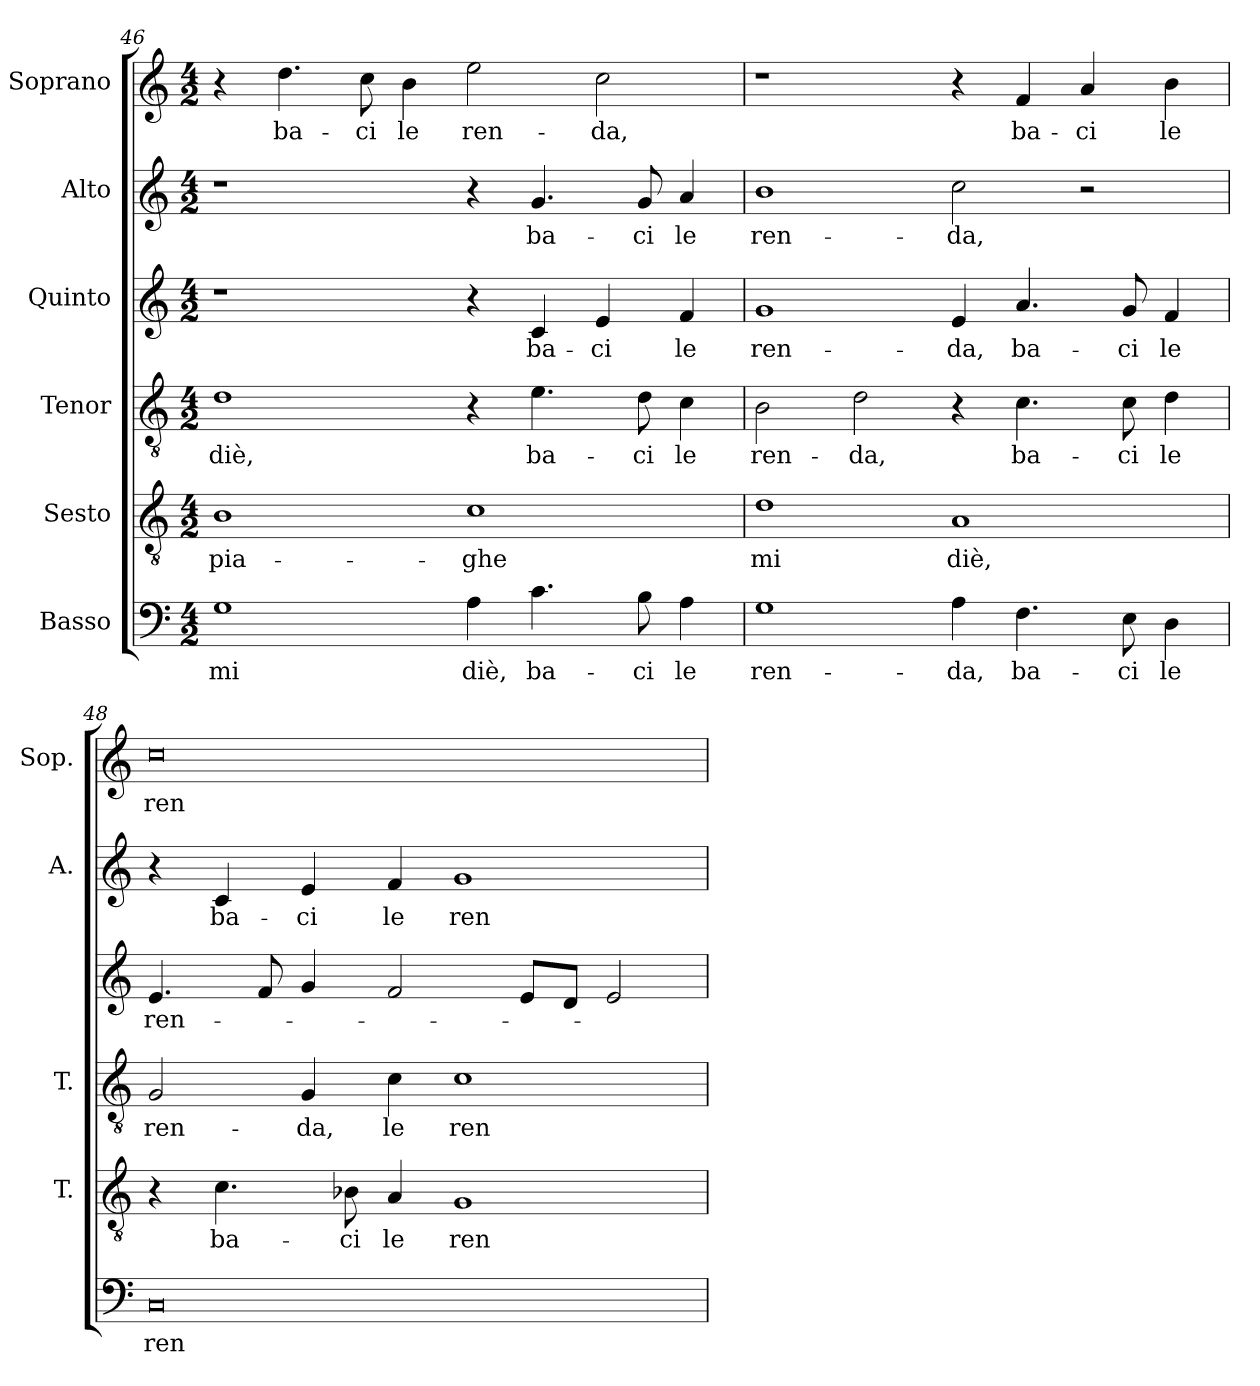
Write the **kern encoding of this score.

**kern	**text	**kern	**text	**kern	**text	**kern	**text	**kern	**text	**kern	**text
*part6	*part6	*part5	*part5	*part4	*part4	*part3	*part3	*part2	*part2	*part1	*part1
*staff6	*staff6	*staff5	*staff5	*staff4	*staff4	*staff3	*staff3	*staff2	*staff2	*staff1	*staff1
*I"Basso	*	*I"Sesto	*	*I"Tenor	*	*I"Quinto	*	*I"Alto	*	*I"Soprano	*
*	*	*I'T.	*	*I'T.	*	*	*	*I'A.	*	*I'Sop.	*
!!LO:LB:g=z
*clefF4	*	*clefGv2	*	*clefGv2	*	*clefG2	*	*clefG2	*	*clefG2	*
*	*	*ITrd7c12	*	*ITrd7c12	*	*	*	*	*	*	*
*k[]	*	*k[]	*	*k[]	*	*k[]	*	*k[]	*	*k[]	*
*C:	*	*C:	*	*C:	*	*C:	*	*C:	*	*C:	*
*M4/2	*	*M4/2	*	*M4/2	*	*M4/2	*	*M4/2	*	*M4/2	*
=46	=46	=46	=46	=46	=46	=46	=46	=46	=46	=46	=46
!	!LO:LY:b:color=#000000	!	!	!	!	!	!	!	!	!	!
!	!	!	!LO:LY:b:color=#000000	!	!	!	!	!	!	!	!
!	!	!	!	!	!LO:LY:b:color=#000000	!	!	!	!	!	!
1Gi	mi	1BBi	pia-	1Di	diè,	1r	.	1r	.	4r	.
!	!	!	!	!	!	!	!	!	!	!	!LO:LY:b:color=#000000
.	.	.	.	.	.	.	.	.	.	4.ddi\	ba-
!	!	!	!	!	!	!	!	!	!	!	!LO:LY:b:color=#000000
.	.	.	.	.	.	.	.	.	.	8cci\	-ci
!	!	!	!	!	!	!	!	!	!	!	!LO:LY:b:color=#000000
.	.	.	.	.	.	.	.	.	.	4bi\	le
!	!LO:LY:b:color=#000000	!	!	!	!	!	!	!	!	!	!
!	!	!	!LO:LY:b:color=#000000	!	!	!	!	!	!	!	!
!	!	!	!	!	!	!	!	!	!	!	!LO:LY:b:color=#000000
4Ai\	diè,	1Ci	-ghe	4r	.	4r	.	4r	.	2eei\	ren-
!	!LO:LY:b:color=#000000	!	!	!	!	!	!	!	!	!	!
!	!	!	!	!	!LO:LY:b:color=#000000	!	!	!	!	!	!
!	!	!	!	!	!	!	!LO:LY:b:color=#000000	!	!	!	!
!	!	!	!	!	!	!	!	!	!LO:LY:b:color=#000000	!	!
4.ci\	ba-	.	.	4.Ei\	ba-	4ci/	ba-	4.gi/	ba-	.	.
!	!	!	!	!	!	!	!LO:LY:b:color=#000000	!	!	!	!
!	!	!	!	!	!	!	!	!	!	!	!LO:LY:b:color=#000000
.	.	.	.	.	.	4ei/	-ci	.	.	2cci\	-da,
!	!LO:LY:b:color=#000000	!	!	!	!	!	!	!	!	!	!
!	!	!	!	!	!LO:LY:b:color=#000000	!	!	!	!	!	!
!	!	!	!	!	!	!	!	!	!LO:LY:b:color=#000000	!	!
8Bi\	-ci	.	.	8Di\	-ci	.	.	8gi/	-ci	.	.
!	!LO:LY:b:color=#000000	!	!	!	!	!	!	!	!	!	!
!	!	!	!	!	!LO:LY:b:color=#000000	!	!	!	!	!	!
!	!	!	!	!	!	!	!LO:LY:b:color=#000000	!	!	!	!
!	!	!	!	!	!	!	!	!	!LO:LY:b:color=#000000	!	!
4Ai\	le	.	.	4Ci\	le	4fi/	le	4ai/	le	.	.
=47	=47	=47	=47	=47	=47	=47	=47	=47	=47	=47	=47
!	!LO:LY:b:color=#000000	!	!	!	!	!	!	!	!	!	!
!	!	!	!LO:LY:b:color=#000000	!	!	!	!	!	!	!	!
!	!	!	!	!	!LO:LY:b:color=#000000	!	!	!	!	!	!
!	!	!	!	!	!	!	!LO:LY:b:color=#000000	!	!	!	!
!	!	!	!	!	!	!	!	!	!LO:LY:b:color=#000000	!	!
1Gi	ren-	1Di	mi	2BBi\	ren-	1gi	ren-	1bi	ren-	1r	.
!	!	!	!	!	!LO:LY:b:color=#000000	!	!	!	!	!	!
.	.	.	.	2Di\	-da,	.	.	.	.	.	.
!	!LO:LY:b:color=#000000	!	!	!	!	!	!	!	!	!	!
!	!	!	!LO:LY:b:color=#000000	!	!	!	!	!	!	!	!
!	!	!	!	!	!	!	!LO:LY:b:color=#000000	!	!	!	!
!	!	!	!	!	!	!	!	!	!LO:LY:b:color=#000000	!	!
4Ai\	-da,	1AAi	diè,	4r	.	4ei/	-da,	2cci\	-da,	4r	.
!	!LO:LY:b:color=#000000	!	!	!	!	!	!	!	!	!	!
!	!	!	!	!	!LO:LY:b:color=#000000	!	!	!	!	!	!
!	!	!	!	!	!	!	!LO:LY:b:color=#000000	!	!	!	!
!	!	!	!	!	!	!	!	!	!	!	!LO:LY:b:color=#000000
4.Fi\	ba-	.	.	4.Ci\	ba-	4.ai/	ba-	.	.	4fi/	ba-
!	!	!	!	!	!	!	!	!	!	!	!LO:LY:b:color=#000000
.	.	.	.	.	.	.	.	2r	.	4ai/	-ci
!	!LO:LY:b:color=#000000	!	!	!	!	!	!	!	!	!	!
!	!	!	!	!	!LO:LY:b:color=#000000	!	!	!	!	!	!
!	!	!	!	!	!	!	!LO:LY:b:color=#000000	!	!	!	!
8Ei\	-ci	.	.	8Ci\	-ci	8gi/	-ci	.	.	.	.
!	!LO:LY:b:color=#000000	!	!	!	!	!	!	!	!	!	!
!	!	!	!	!	!LO:LY:b:color=#000000	!	!	!	!	!	!
!	!	!	!	!	!	!	!LO:LY:b:color=#000000	!	!	!	!
!	!	!	!	!	!	!	!	!	!	!	!LO:LY:b:color=#000000
4Di\	le	.	.	4Di\	le	4fi/	le	.	.	4bi\	le
=48	=48	=48	=48	=48	=48	=48	=48	=48	=48	=48	=48
!	!LO:LY:b:color=#000000	!	!	!	!	!	!	!	!	!	!
!	!	!	!	!	!LO:LY:b:color=#000000	!	!	!	!	!	!
!	!	!	!	!	!	!	!LO:LY:b:color=#000000	!	!	!	!
!	!	!	!	!	!	!	!	!	!	!	!LO:LY:b:color=#000000
0Ci	ren-	4r	.	2GGi/	ren-	4.ei/	ren-	4r	.	0cci	ren-
!	!	!	!LO:LY:b:color=#000000	!	!	!	!	!	!	!	!
!	!	!	!	!	!	!	!	!	!LO:LY:b:color=#000000	!	!
.	.	4.Ci\	ba-	.	.	.	.	4ci/	ba-	.	.
.	.	.	.	.	.	8fi/	.	.	.	.	.
!	!	!	!	!	!LO:LY:b:color=#000000	!	!	!	!	!	!
!	!	!	!	!	!	!	!	!	!LO:LY:b:color=#000000	!	!
.	.	.	.	4GGi/	-da,	4gi/	.	4ei/	-ci	.	.
!	!	!	!LO:LY:b:color=#000000	!	!	!	!	!	!	!	!
.	.	8BB-Xi\	-ci	.	.	.	.	.	.	.	.
!	!	!	!LO:LY:b:color=#000000	!	!	!	!	!	!	!	!
!	!	!	!	!	!LO:LY:b:color=#000000	!	!	!	!	!	!
!	!	!	!	!	!	!	!	!	!LO:LY:b:color=#000000	!	!
.	.	4AAi/	le	4Ci\	le	2fi/	.	4fi/	le	.	.
!	!	!	!LO:LY:b:color=#000000	!	!	!	!	!	!	!	!
!	!	!	!	!	!LO:LY:b:color=#000000	!	!	!	!	!	!
!	!	!	!	!	!	!	!	!	!LO:LY:b:color=#000000	!	!
.	.	1GGi	ren-	1Ci	ren-	.	.	1gi	ren-	.	.
.	.	.	.	.	.	8ei/L	.	.	.	.	.
.	.	.	.	.	.	8di/J	.	.	.	.	.
.	.	.	.	.	.	2ei/	.	.	.	.	.
=	=	=	=	=	=	=	=	=	=	=	=
*-	*-	*-	*-	*-	*-	*-	*-	*-	*-	*-	*-
